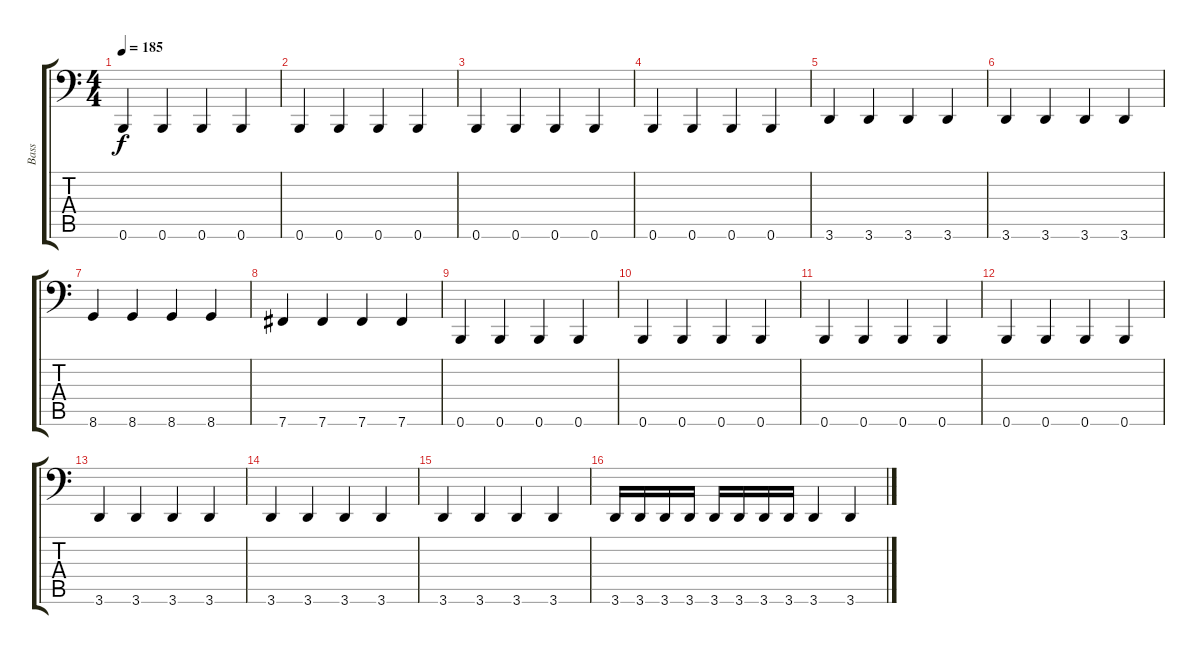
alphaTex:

\track ("Bass" "Bass") {instrument electricbasspick}
\staff {score tabs}
\tuning (Db3 Ab2 E2 B1 Gb1 B0) {hide}
\ts (4 4)
\tempo 185
\clef f4
\ks c
0.6.4{dy f} 0.6.4 0.6.4 0.6.4 |
0.6.4 0.6.4 0.6.4 0.6.4 |
0.6.4 0.6.4 0.6.4 0.6.4 |
0.6.4 0.6.4 0.6.4 0.6.4 |
3.6.4 3.6.4 3.6.4 3.6.4 |
3.6.4 3.6.4 3.6.4 3.6.4 |
8.6.4 8.6.4 8.6.4 8.6.4 |
7.6.4 7.6.4 7.6.4 7.6.4 |
0.6.4 0.6.4 0.6.4 0.6.4 |
0.6.4 0.6.4 0.6.4 0.6.4 |
0.6.4 0.6.4 0.6.4 0.6.4 |
0.6.4 0.6.4 0.6.4 0.6.4 |
3.6.4 3.6.4 3.6.4 3.6.4 |
3.6.4 3.6.4 3.6.4 3.6.4 |
3.6.4 3.6.4 3.6.4 3.6.4 |
3.6.16 3.6.16 3.6.16 3.6.16 3.6.16 3.6.16 3.6.16 3.6.16 3.6.4 3.6.4
